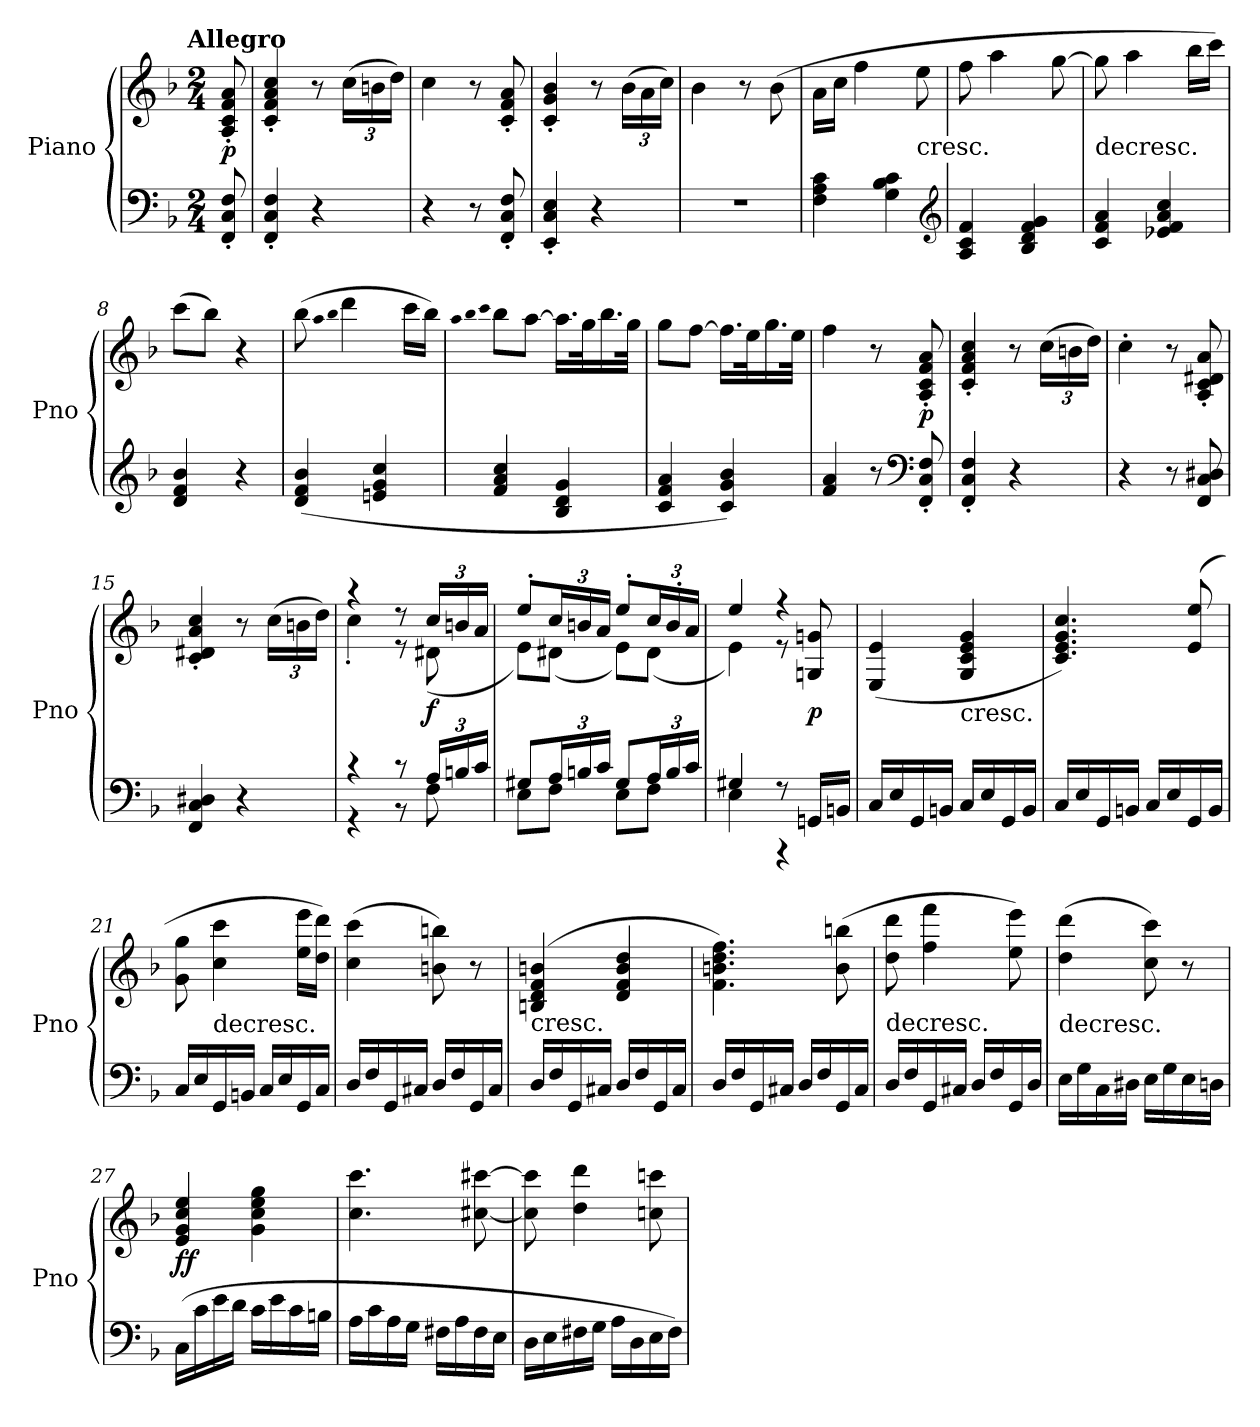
**kern	**kern	**dynam
*part1	*part1	*part1
*staff2	*staff1	*staff1/2
*I"Piano	*	*
*I'Pno	*	*
*clefF4	*clefG2	*
*k[b-]	*k[b-]	*
*F:	*F:	*
!!LO:TX:omd:t=Allegro
*M2/4	*M2/4	*
*MM118	*MM118	*
=	=	=
8FF'/ 8C'/ 8F'/	8A'/ 8c'/ 8f'/ 8a'/	p
=1	=1	=1
4FF'/ 4C'/ 4F'/	4c'/ 4f'/ 4a'/ 4cc'/	.
4r	8r	.
.	(24cc\LL	.
.	24bn\	.
.	24dd\JJ)	.
=2	=2	=2
4r	4cc\	.
8r	8r	.
8FF'/ 8C'/ 8F'/	8c'/ 8f'/ 8a'/	.
=3	=3	=3
4EE'/ 4C'/ 4E'/	4c'/ 4g'/ 4b-'/	.
4r	8r	.
.	(24b-\LL	.
.	24a\	.
.	24cc\JJ)	.
=4	=4	=4
2r	4b-\	.
.	8r	.
.	(8b-\	.
=5	=5	=5
4F\ 4A\ 4c\	16a\LL	.
.	16cc\JJ	.
.	4ff\	.
4G\ 4B-\ 4c\	.	.
!	!LO:TX:c:t=cresc.	!
.	8ee\	.
*clefG2	*	*
=6	=6	=6
4A/ 4c/ 4f/	8ff\	.
.	4aa\	.
4B-/ 4d/ 4f/ 4g/	.	.
.	[8gg\	.
=7	=7	=7
!	!LO:TX:c:t=decresc.	!
4c/ 4f/ 4a/	8gg\]	.
.	4aa\	.
4e-X/ 4f/ 4a/ 4cc/	.	.
.	16bb-\LL	.
.	16ccc\JJ)	.
=8	=8	=8
4d/ 4f/ 4b-/	(8ccc\L	.
.	8bb-\J)	.
4r	4r	.
=9	=9	=9
(4d/ 4f/ 4b-/	(8bb-\	.
.	qaa	.
.	qbb-	.
.	4ddd\	.
4en/ 4g/ 4cc/	.	.
.	16ccc\LL	.
.	16bb-\JJ)	.
=10	=10	=10
.	qaa	.
.	qbb-	.
.	qccc	.
4f/ 4a/ 4cc/	8bb-\L	.
.	[8aa\J	.
4B-/ 4d/ 4g/	16.aa\LL]	.
.	32gg\K	.
.	16.bb-\	.
.	32gg\JJk	.
=11	=11	=11
4c/ 4f/ 4a/	8gg\L	.
.	[8ff\J	.
4c/ 4g/ 4b-/)	16.ff\LL]	.
.	32ee\K	.
.	16.gg\	.
.	32ee\JJk	.
=12	=12	=12
4f/ 4a/	4ff\	.
8r	8r	.
*clefF4	*	*
8FF'/ 8C'/ 8F'/	8A'/ 8c'/ 8f'/ 8a'/	p
=13	=13	=13
4FF'/ 4C'/ 4F'/	4c'/ 4f'/ 4a'/ 4cc'/	.
4r	8r	.
.	(24cc\LL	.
.	24bn\	.
.	24dd\JJ)	.
=14	=14	=14
4r	4cc'\	.
8r	8r	.
8FF/ 8C/ 8D#X/	8A'/ 8c'/ 8d#X'/ 8a'/	.
=15	=15	=15
4FF/ 4C/ 4D#X/	4c'/ 4d#X'/ 4a'/ 4cc'/	.
4r	8r	.
.	(24cc\LL	.
.	24bn\	.
.	24dd\JJ)	.
=16	=16	=16
*^	*^	*
4r	4r	4r	4cc'\	.
8r	8r	8r	8r	.
24A/LL	8F\	24cc/LL	(8d#X\	f
24Bn/	.	24bn/	.	.
24c/JJ	.	24a/JJ	.	.
=17	=17	=17	=17	=17
8G#X/L	8E\L	8ee'/L	8e\L)	.
24A/L	8F\J	24cc/L	(8d#X\J	.
24Bn/	.	24bn/	.	.
24c/JJ	.	24a/JJ	.	.
8G#/L	8E\L	8ee'/L	8e\L)	.
24A/L	8F\J	24cc/L	(8d#\J	.
24B/	.	24b'/	.	.
24c/JJ	.	24a/JJ	.	.
=18	=18	=18	=18	=18
4G#X/	4E\	4ee/	4e\)	.
8r	4r	4r	8r	.
16GGn/LL	.	.	8Gn/ 8gn/	p
16BBn/JJ	.	.	.	.
*v	*v	*	*	*
*	*v	*v	*
=19	=19	=19
16C/LL	(4E/ 4e/	.
16E/	.	.
16GG/	.	.
16BBn/JJ	.	.
!	!LO:TX:c:t=cresc.	!
16C/LL	4G/ 4c/ 4e/ 4g/	.
16E/	.	.
16GG/	.	.
16BB/JJ	.	.
=20	=20	=20
16C/LL	4.c/ 4.e/ 4.g/ 4.cc/)	.
16E/	.	.
16GG/	.	.
16BBn/JJ	.	.
16C/LL	.	.
16E/	.	.
16GG/	(8e/ 8ee/	.
16BB/JJ	.	.
=21	=21	=21
16C/LL	8g\ 8gg\	.
16E/	.	.
!	!LO:TX:c:t=decresc.	!
16GG/	4cc\ 4ccc\	.
16BBn/JJ	.	.
16C/LL	.	.
16E/	.	.
16GG/	16ee\ 16eee\LL	.
16C/JJ	16dd\ 16ddd\JJ)	.
=22	=22	=22
16D/LL	(4cc\ 4ccc\	.
16F/	.	.
16GG/	.	.
16C#X/JJ	.	.
16D/LL	8bn\ 8bbn\)	.
16F/	.	.
16GG/	8r	.
16C#/JJ	.	.
=23	=23	=23
!	!LO:TX:c:t=cresc.	!
16D/LL	(4Bn/ 4d/ 4f/ 4bn/	.
16F/	.	.
16GG/	.	.
16C#X/JJ	.	.
16D/LL	4d/ 4f/ 4b/ 4dd/	.
16F/	.	.
16GG/	.	.
16C#/JJ	.	.
=24	=24	=24
16D/LL	4.f\ 4.bn\ 4.dd\ 4.ff\)	.
16F/	.	.
16GG/	.	.
16C#X/JJ	.	.
16D/LL	.	.
16F/	.	.
16GG/	(8b\ 8bbn\	.
16C#/JJ	.	.
=25	=25	=25
!	!LO:TX:c:t=decresc.	!
16D/LL	8dd\ 8ddd\	.
16F/	.	.
16GG/	4ff\ 4fff\	.
16C#X/JJ	.	.
16D/LL	.	.
16F/	.	.
16GG/	8ee\ 8eee\)	.
16D/JJ	.	.
=26	=26	=26
!	!LO:TX:c:t=decresc.	!
16E\LL	(4dd\ 4ddd\	.
16G\	.	.
16C\	.	.
16D#X\JJ	.	.
16E\LL	8cc\ 8ccc\)	.
16G\	.	.
16E\	8r	.
16Dn\JJ	.	.
=27	=27	=27
(16C\LL	4e/ 4g/ 4cc/ 4ee/	ff
16c\	.	.
16e\	.	.
16d\JJ	.	.
16c\LL	4g\ 4cc\ 4ee\ 4gg\	.
16e\	.	.
16c\	.	.
16Bn\JJ	.	.
=28	=28	=28
16A\LL	4.cc\ 4.ccc\	.
16c\	.	.
16A\	.	.
16G\JJ	.	.
16F#X\LL	.	.
16A\	.	.
16F#\	[8cc#X\ [8ccc#X\	.
16E\JJ	.	.
=29	=29	=29
16D\LL	8cc#]\ 8ccc#]\	.
16E\	.	.
16F#X\	4dd\ 4ddd\	.
16G\JJ	.	.
16A\LL	.	.
16D\	.	.
16E\	8ccn\ 8cccn\	.
16F#\JJ)	.	.
=	=	=
*-	*-	*-
